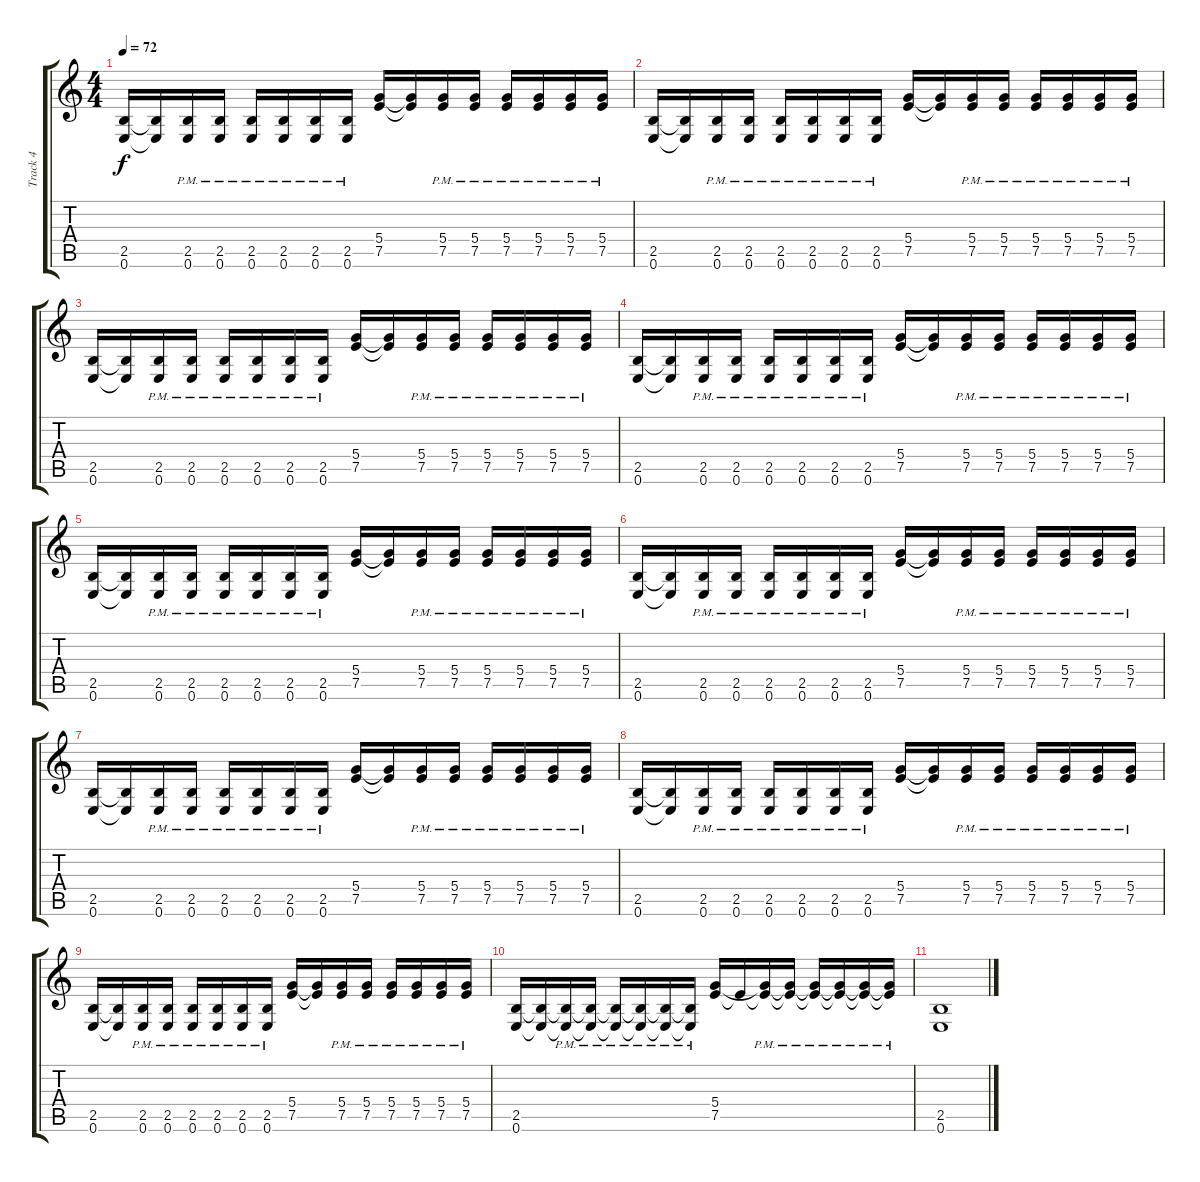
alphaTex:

\track ("Track 4" "Track 4") {instrument overdrivenguitar}
\staff {score tabs}
\tuning (E4 B3 G3 D3 A2 E2) {hide}
\ts (4 4)
\tempo 72
\clef g2
\ks c
(2.5 0.6).16{dy f} (2.5{t} 0.6{t}).16 (2.5{pm} 0.6{pm}).16 (2.5{pm} 0.6{pm}).16 (2.5{pm} 0.6{pm}).16 (2.5{pm} 0.6{pm}).16 (2.5{pm} 0.6{pm}).16 (2.5{pm} 0.6{pm}).16 (5.4 7.5).16 (5.4{t} 7.5{t}).16 (5.4{pm} 7.5{pm}).16 (5.4{pm} 7.5{pm}).16 (5.4{pm} 7.5{pm}).16 (5.4{pm} 7.5{pm}).16 (5.4{pm} 7.5{pm}).16 (5.4{pm} 7.5{pm}).16 |
(2.5 0.6).16 (2.5{t} 0.6{t}).16 (2.5{pm} 0.6{pm}).16 (2.5{pm} 0.6{pm}).16 (2.5{pm} 0.6{pm}).16 (2.5{pm} 0.6{pm}).16 (2.5{pm} 0.6{pm}).16 (2.5{pm} 0.6{pm}).16 (5.4 7.5).16 (5.4{t} 7.5{t}).16 (5.4{pm} 7.5{pm}).16 (5.4{pm} 7.5{pm}).16 (5.4{pm} 7.5{pm}).16 (5.4{pm} 7.5{pm}).16 (5.4{pm} 7.5{pm}).16 (5.4{pm} 7.5{pm}).16 |
(2.5 0.6).16 (2.5{t} 0.6{t}).16 (2.5{pm} 0.6{pm}).16 (2.5{pm} 0.6{pm}).16 (2.5{pm} 0.6{pm}).16 (2.5{pm} 0.6{pm}).16 (2.5{pm} 0.6{pm}).16 (2.5{pm} 0.6{pm}).16 (5.4 7.5).16 (5.4{t} 7.5{t}).16 (5.4{pm} 7.5{pm}).16 (5.4{pm} 7.5{pm}).16 (5.4{pm} 7.5{pm}).16 (5.4{pm} 7.5{pm}).16 (5.4{pm} 7.5{pm}).16 (5.4{pm} 7.5{pm}).16 |
(2.5 0.6).16 (2.5{t} 0.6{t}).16 (2.5{pm} 0.6{pm}).16 (2.5{pm} 0.6{pm}).16 (2.5{pm} 0.6{pm}).16 (2.5{pm} 0.6{pm}).16 (2.5{pm} 0.6{pm}).16 (2.5{pm} 0.6{pm}).16 (5.4 7.5).16 (5.4{t} 7.5{t}).16 (5.4{pm} 7.5{pm}).16 (5.4{pm} 7.5{pm}).16 (5.4{pm} 7.5{pm}).16 (5.4{pm} 7.5{pm}).16 (5.4{pm} 7.5{pm}).16 (5.4{pm} 7.5{pm}).16 |
(2.5 0.6).16 (2.5{t} 0.6{t}).16 (2.5{pm} 0.6{pm}).16 (2.5{pm} 0.6{pm}).16 (2.5{pm} 0.6{pm}).16 (2.5{pm} 0.6{pm}).16 (2.5{pm} 0.6{pm}).16 (2.5{pm} 0.6{pm}).16 (5.4 7.5).16 (5.4{t} 7.5{t}).16 (5.4{pm} 7.5{pm}).16 (5.4{pm} 7.5{pm}).16 (5.4{pm} 7.5{pm}).16 (5.4{pm} 7.5{pm}).16 (5.4{pm} 7.5{pm}).16 (5.4{pm} 7.5{pm}).16 |
(2.5 0.6).16 (2.5{t} 0.6{t}).16 (2.5{pm} 0.6{pm}).16 (2.5{pm} 0.6{pm}).16 (2.5{pm} 0.6{pm}).16 (2.5{pm} 0.6{pm}).16 (2.5{pm} 0.6{pm}).16 (2.5{pm} 0.6{pm}).16 (5.4 7.5).16 (5.4{t} 7.5{t}).16 (5.4{pm} 7.5{pm}).16 (5.4{pm} 7.5{pm}).16 (5.4{pm} 7.5{pm}).16 (5.4{pm} 7.5{pm}).16 (5.4{pm} 7.5{pm}).16 (5.4{pm} 7.5{pm}).16 |
(2.5 0.6).16 (2.5{t} 0.6{t}).16 (2.5{pm} 0.6{pm}).16 (2.5{pm} 0.6{pm}).16 (2.5{pm} 0.6{pm}).16 (2.5{pm} 0.6{pm}).16 (2.5{pm} 0.6{pm}).16 (2.5{pm} 0.6{pm}).16 (5.4 7.5).16 (5.4{t} 7.5{t}).16 (5.4{pm} 7.5{pm}).16 (5.4{pm} 7.5{pm}).16 (5.4{pm} 7.5{pm}).16 (5.4{pm} 7.5{pm}).16 (5.4{pm} 7.5{pm}).16 (5.4{pm} 7.5{pm}).16 |
(2.5 0.6).16 (2.5{t} 0.6{t}).16 (2.5{pm} 0.6{pm}).16 (2.5{pm} 0.6{pm}).16 (2.5{pm} 0.6{pm}).16 (2.5{pm} 0.6{pm}).16 (2.5{pm} 0.6{pm}).16 (2.5{pm} 0.6{pm}).16 (5.4 7.5).16 (5.4{t} 7.5{t}).16 (5.4{pm} 7.5{pm}).16 (5.4{pm} 7.5{pm}).16 (5.4{pm} 7.5{pm}).16 (5.4{pm} 7.5{pm}).16 (5.4{pm} 7.5{pm}).16 (5.4{pm} 7.5{pm}).16 |
(2.5 0.6).16 (2.5{t} 0.6{t}).16 (2.5{pm} 0.6{pm}).16 (2.5{pm} 0.6{pm}).16 (2.5{pm} 0.6{pm}).16 (2.5{pm} 0.6{pm}).16 (2.5{pm} 0.6{pm}).16 (2.5{pm} 0.6{pm}).16 (5.4 7.5).16 (5.4{t} 7.5{t}).16 (5.4{pm} 7.5{pm}).16 (5.4{pm} 7.5{pm}).16 (5.4{pm} 7.5{pm}).16 (5.4{pm} 7.5{pm}).16 (5.4{pm} 7.5{pm}).16 (5.4{pm} 7.5{pm}).16 |
(2.5 0.6).16 (2.5{t} 0.6{t}).16 (2.5{pm t} 0.6{pm t}).16 (2.5{pm t} 0.6{pm t}).16 (2.5{pm t} 0.6{pm t}).16 (2.5{pm t} 0.6{pm t}).16 (2.5{pm t} 0.6{pm t}).16 (2.5{pm t} 0.6{pm t}).16 (5.4 7.5).16 7.5{t}.16 (5.4{pm t} 7.5{pm t}).16 (5.4{pm t} 7.5{pm t}).16 (5.4{pm t} 7.5{pm t}).16 (5.4{pm t} 7.5{pm t}).16 (5.4{pm t} 7.5{pm t}).16 (5.4{pm t} 7.5{pm t}).16 |
(2.5 0.6).1
